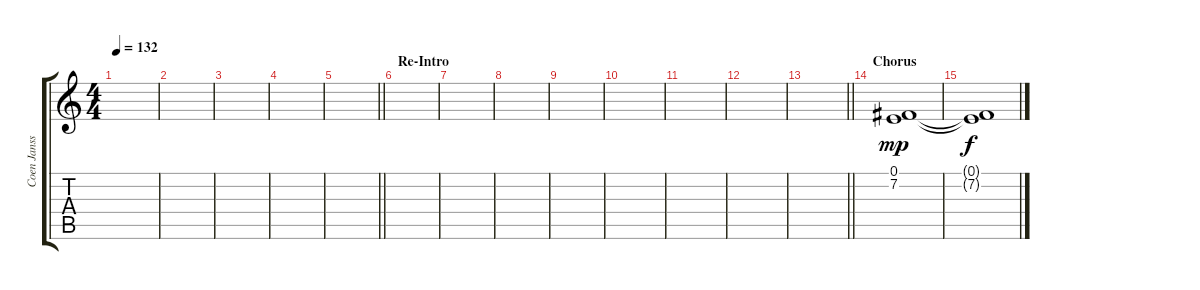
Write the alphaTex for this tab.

\track ("Coen Janssen" "Coen Janss") {instrument churchorgan}
\staff {score tabs}
\tuning (E4 B3 G3 D3 A2 E2) {hide}
\ts (4 4)
\tempo 132
\clef g2
\ks c
|
|
|
|
\barLineRight lightlight
|
\section ("" "Re-Intro")
|
|
|
|
|
|
|
\barLineRight lightlight
|
\section ("" "Chorus")
(0.1 7.2).1{dy mp volume 12 instrument fx3crystal} |
(0.1{t} 7.2{t}).1{dy f}
